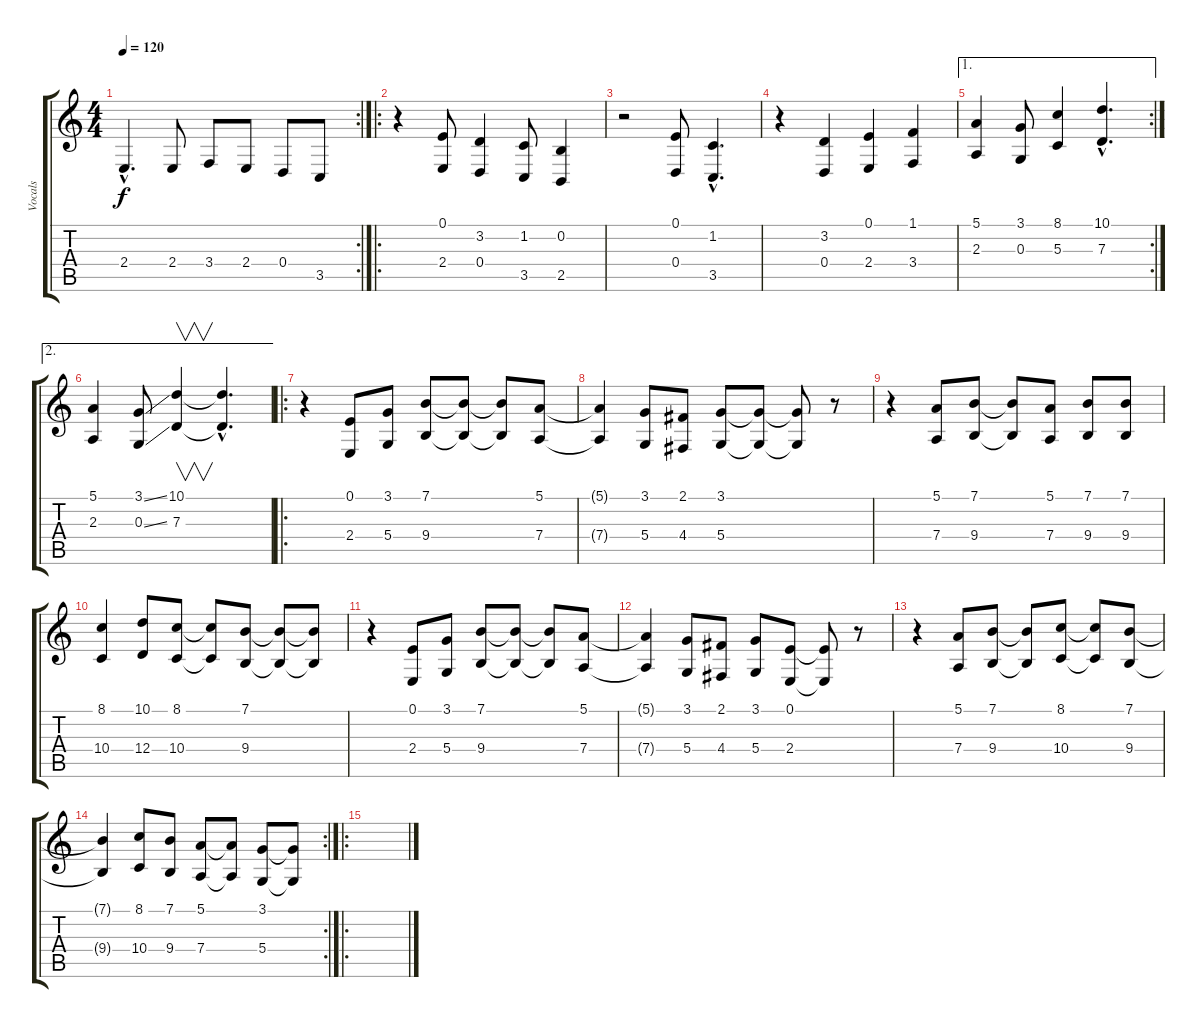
\track ("Vocals" "Vocals") {instrument lead2sawtooth}
\staff {score tabs}
\tuning (E4 B3 G3 D3 A2 E2) {hide}
\rc 2
\ts (4 4)
\tempo 120
\clef g2
\ks c
2.4{hac}.4{d dy f} 2.4.8 3.4.8 2.4.8 0.4.8 3.5.8 |
\ro
r.4 (0.1 2.4).8 (3.2 0.4).4 (1.2 3.5).8 (0.2 2.5).4 |
r.2 (0.1 0.4).8 (1.2{hac} 3.5{hac}).4{d} |
r.4 (3.2 0.4).4 (0.1 2.4).4 (1.1 3.4).4 |
\ae 1
\rc 2
(5.1 2.3).4 (3.1 0.3).8 (8.1 5.3).4 (10.1{hac} 7.3{hac}).4{d} |
\ae 2
(5.1 2.3).4 (3.1{ss} 0.3{ss}).8 (10.1 7.3).4{v} (10.1{hac t} 7.3{hac t}).4{d} |
\ro
r.4 (0.1 2.4).8 (3.1 5.4).8 (7.1 9.4).8 (7.1{t} 9.4{t}).8 (7.1{t} 9.4{t}).8 (5.1 7.4).8 |
(5.1{t} 7.4{t}).4 (3.1 5.4).8 (2.1 4.4).8 (3.1 5.4).8 (3.1{t} 5.4{t}).8 (3.1{t} 5.4{t}).8 r.8 |
r.4 (5.1 7.4).8 (7.1 9.4).8 (7.1{t} 9.4{t}).8 (5.1 7.4).8 (7.1 9.4).8 (7.1 9.4).8 |
(8.1 10.4).4 (10.1 12.4).8 (8.1 10.4).8 (8.1{t} 10.4{t}).8 (7.1 9.4).8 (7.1{t} 9.4{t}).8 (7.1{t} 9.4{t}).8 |
r.4 (0.1 2.4).8 (3.1 5.4).8 (7.1 9.4).8 (7.1{t} 9.4{t}).8 (7.1{t} 9.4{t}).8 (5.1 7.4).8 |
(5.1{t} 7.4{t}).4 (3.1 5.4).8 (2.1 4.4).8 (3.1 5.4).8 (0.1 2.4).8 (0.1{t} 2.4{t}).8 r.8 |
r.4 (5.1 7.4).8 (7.1 9.4).8 (7.1{t} 9.4{t}).8 (8.1 10.4).8 (8.1{t} 10.4{t}).8 (7.1 9.4).8 |
\rc 2
(7.1{t} 9.4{t}).4 (8.1 10.4).8 (7.1 9.4).8 (5.1 7.4).8 (5.1{t} 7.4{t}).8 (3.1 5.4).8 (3.1{t} 5.4{t}).8 |
\ro
